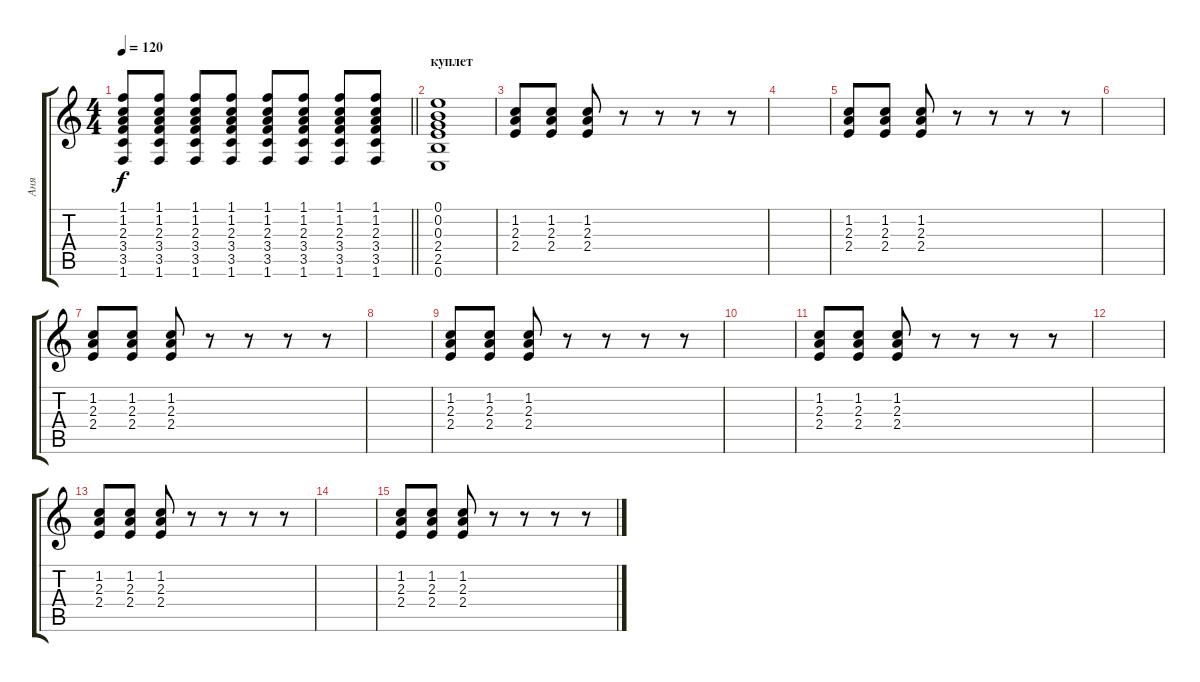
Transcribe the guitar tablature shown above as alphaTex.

\track ("Аня" "Аня") {instrument acousticguitarnylon}
\staff {score tabs}
\tuning (E4 B3 G3 D3 A2 E2) {hide}
\ts (4 4)
\tempo 120
\clef g2
\barLineRight lightlight
\ks c
(1.1 1.2 2.3 3.4 3.5 1.6).8{dy f} (1.1 1.2 2.3 3.4 3.5 1.6).8 (1.1 1.2 2.3 3.4 3.5 1.6).8 (1.1 1.2 2.3 3.4 3.5 1.6).8 (1.1 1.2 2.3 3.4 3.5 1.6).8 (1.1 1.2 2.3 3.4 3.5 1.6).8 (1.1 1.2 2.3 3.4 3.5 1.6).8 (1.1 1.2 2.3 3.4 3.5 1.6).8 |
\section ("" "куплет")
(0.1 0.2 0.3 2.4 2.5 0.6).1 |
(1.2 2.3 2.4).8 (1.2 2.3 2.4).8 (1.2 2.3 2.4).8 r.8 r.8 r.8 r.8 |
|
(1.2 2.3 2.4).8 (1.2 2.3 2.4).8 (1.2 2.3 2.4).8 r.8 r.8 r.8 r.8 |
|
(1.2 2.3 2.4).8 (1.2 2.3 2.4).8 (1.2 2.3 2.4).8 r.8 r.8 r.8 r.8 |
|
(1.2 2.3 2.4).8 (1.2 2.3 2.4).8 (1.2 2.3 2.4).8 r.8 r.8 r.8 r.8 |
|
(1.2 2.3 2.4).8 (1.2 2.3 2.4).8 (1.2 2.3 2.4).8 r.8 r.8 r.8 r.8 |
|
(1.2 2.3 2.4).8 (1.2 2.3 2.4).8 (1.2 2.3 2.4).8 r.8 r.8 r.8 r.8 |
|
(1.2 2.3 2.4).8 (1.2 2.3 2.4).8 (1.2 2.3 2.4).8 r.8 r.8 r.8 r.8
